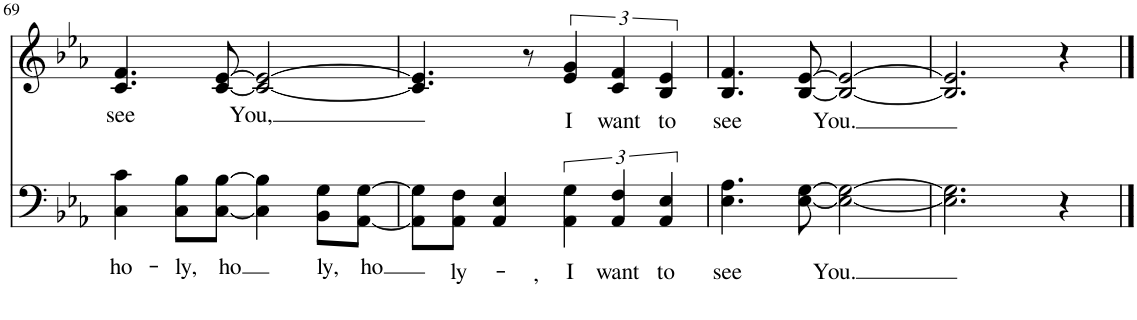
**kern	**text	**kern	**text
*part2	*part2	*part1	*part1
*staff2	*staff2	*staff1	*staff1
*I"Piano	*	*I"Piano	*
*I'Pno	*	*I'Pno	*
!!LO:PB:g=z
*clefF4	*	*clefG2	*
*k[b-e-a-]	*	*k[b-e-a-]	*
*M4/4	*	*M4/4	*
=69	=69	=69	=69
!	!LO:LY:b	!	!LO:LY:b
4C\ 4c\	ho-	4.c/ 4.f/	see
!	!LO:LY:b	!	!
8C\ 8B-\L	-ly,	.	.
!	!LO:LY:b	!	!LO:LY:b
[8C\ [8B-\J	ho	[8c/ [8e-/	You,
4C\] 4B-\]	.	2c/_ 2e-/_	.
!	!LO:LY:b	!	!
8BB-\ 8G\L	ly,	.	.
!	!LO:LY:b	!	!
[8AA-\ [8G\J	ho	.	.
=70	=70	=70	=70
8AA-\] 8G\]L	.	4.c/] 4.e-/]	.
!	!LO:LY:b	!	!
8AA-\ 8F\J	ly-	.	.
!	!LO:LY:b	!	!
4AA-/ 4E-/	-,	.	.
.	.	8r	.
!	!LO:LY:b	!	!LO:LY:b
6AA-\ 6G\	I	6e-/ 6g/	I
!	!LO:LY:b	!	!LO:LY:b
6AA-/ 6F/	want	6c/ 6f/	want
!	!LO:LY:b	!	!LO:LY:b
6AA-/ 6E-/	to	6B-/ 6e-/	to
=71	=71	=71	=71
!	!LO:LY:b	!	!LO:LY:b
4.E-\ 4.A-\	see	4.B-/ 4.f/	see
!	!LO:LY:b	!	!LO:LY:b
[8E-\ [8G\	You.	[8B-/ [8e-/	You.
2E-\_ 2G\_	.	2B-/_ 2e-/_	.
=72	=72	=72	=72
2.E-\] 2.G\]	.	2.B-/] 2.e-/]	.
4r	.	4r	.
==	==	==	==
*-	*-	*-	*-
